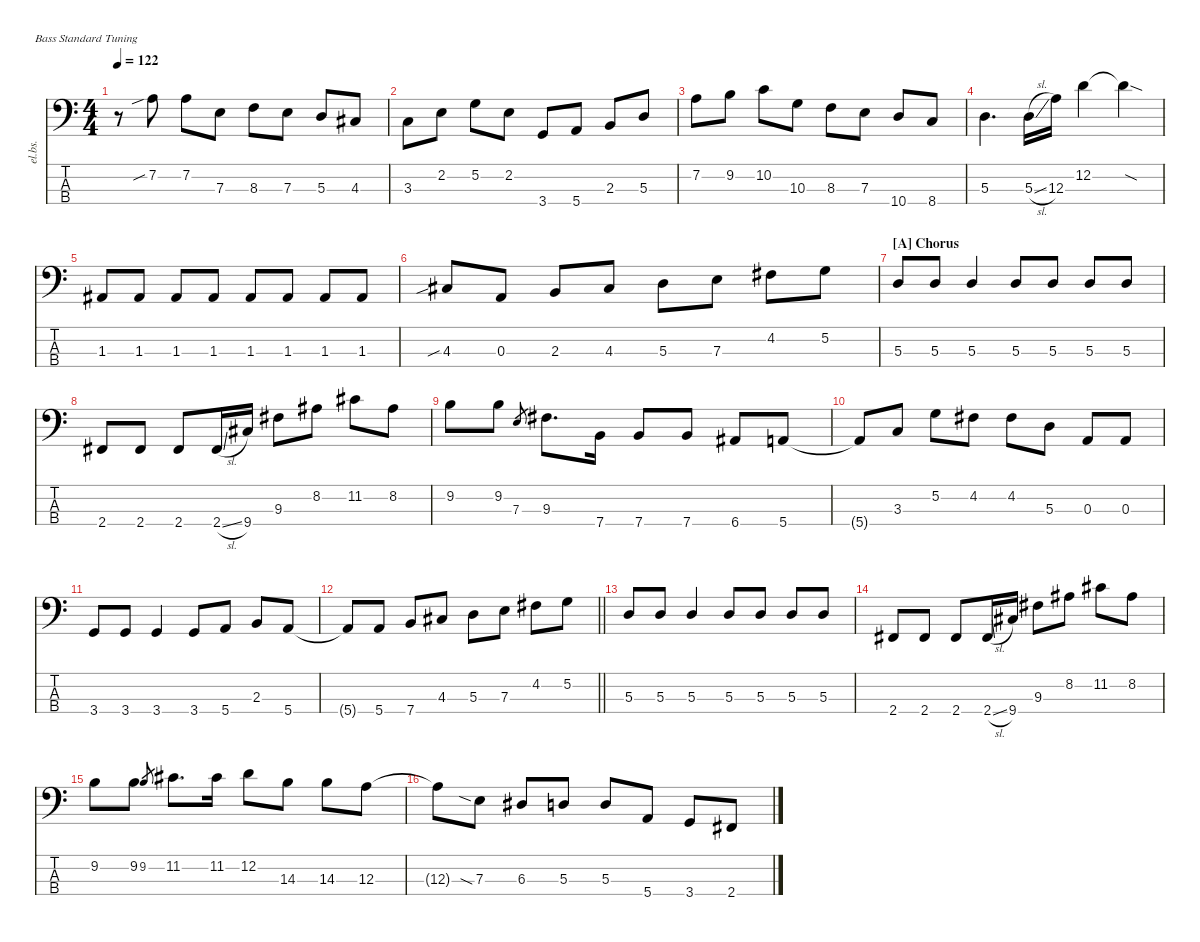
\defaultSystemsLayout 4
\hideDynamics
\bracketExtendMode nobrackets
\track ("Electric Bass" "el.bs.") {mute instrument electricbassfinger}
\staff {score tabs}
\tuning (G2 D2 A1 E1)
\ts (4 4)
\tempo 122
\clef f4
\ks c
r.8{dy mf beam Down} 7.2{sib}.8{beam Down} 7.2.8{beam Down} 7.3.8{beam Down} 8.3.8{beam Down} 7.3.8{beam Down} 5.3.8{beam Up} 4.3{acc #}.8{beam Up} |
3.3.8{beam Down} 2.2.8{beam Down} 5.2.8{beam Down} 2.2.8{beam Down} 3.4.8{beam Up} 5.4.8{beam Up} 2.3.8{beam Up} 5.3.8{beam Up} |
7.2.8{beam Down} 9.2.8{beam Down} 10.2.8{beam Down} 10.3.8{beam Down} 8.3.8{beam Down} 7.3.8{beam Down} 10.4.8{beam Up} 8.4.8{beam Up} |
5.3.4{d beam Down} 5.3{sl}.16{beam Down} 12.3.16{beam Down} 12.2.4{beam Down} 12.2{sod t}.4{beam Down} |
1.3{acc #}.8{beam Up} 1.3{acc #}.8{beam Up} 1.3{acc #}.8{beam Up} 1.3{acc #}.8{beam Up} 1.3{acc #}.8{beam Up} 1.3{acc #}.8{beam Up} 1.3{acc #}.8{beam Up} 1.3{acc #}.8{beam Up} |
4.3{sib acc #}.8{beam Up} 0.3.8{beam Up} 2.3.8{beam Up} 4.3{acc #}.8{beam Up} 5.3.8{beam Down} 7.3.8{beam Down} 4.2{acc #}.8{beam Down} 5.2.8{beam Down} |
\section ("A" "Chorus")
5.3.8{beam Up} 5.3.8{beam Up} 5.3.4{beam Up} 5.3.8{beam Up} 5.3.8{beam Up} 5.3.8{beam Up} 5.3.8{beam Up} |
2.4{acc #}.8{beam Up} 2.4{acc #}.8{beam Up} 2.4{acc #}.8{beam Up} 2.4{sl acc #}.16{beam Up} 9.4{acc #}.16{beam Up} 9.3{acc #}.8{beam Down} 8.2{acc #}.8{beam Down} 11.2{acc #}.8{beam Down} 8.2{acc #}.8{beam Down} |
9.2.8{beam Down} 9.2.8{beam Down} 7.3.8{gr beam Up} 9.3{acc #}.8{d beam Down} 7.4.16{beam Down} 7.4.8{beam Up} 7.4.8{beam Up} 6.4{acc #}.8{beam Up} 5.4.8{beam Up} |
5.4{t}.8{beam Up} 3.3.8{beam Up} 5.2.8{beam Down} 4.2{acc #}.8{beam Down} 4.2{acc #}.8{beam Down} 5.3.8{beam Down} 0.3.8{beam Up} 0.3.8{beam Up} |
3.4.8{beam Up} 3.4.8{beam Up} 3.4.4{beam Up} 3.4.8{beam Up} 5.4.8{beam Up} 2.3.8{beam Up} 5.4.8{beam Up} |
\barLineRight lightlight
5.4{t}.8{beam Up} 5.4.8{beam Up} 7.4.8{beam Up} 4.3{acc #}.8{beam Up} 5.3.8{beam Down} 7.3.8{beam Down} 4.2{acc #}.8{beam Down} 5.2.8{beam Down} |
5.3.8{beam Up} 5.3.8{beam Up} 5.3.4{beam Up} 5.3.8{beam Up} 5.3.8{beam Up} 5.3.8{beam Up} 5.3.8{beam Up} |
2.4{acc #}.8{beam Up} 2.4{acc #}.8{beam Up} 2.4{acc #}.8{beam Up} 2.4{sl acc #}.16{beam Up} 9.4{acc #}.16{beam Up} 9.3{acc #}.8{beam Down} 8.2{acc #}.8{beam Down} 11.2{acc #}.8{beam Down} 8.2{acc #}.8{beam Down} |
9.2.8{beam Down} 9.2.8{beam Down} 9.2.8{gr beam Up} 11.2{acc #}.8{d beam Down} 11.2{acc #}.16{beam Down} 12.2.8{beam Down} 14.3.8{beam Down} 14.3.8{beam Down} 12.3.8{beam Down} |
12.3{t}.8{beam Down} 7.3{sia}.8{beam Down} 6.3{acc #}.8{beam Up} 5.3.8{beam Up} 5.3.8{beam Up} 5.4.8{beam Up} 3.4.8{beam Up} 2.4{acc #}.8{beam Up}
